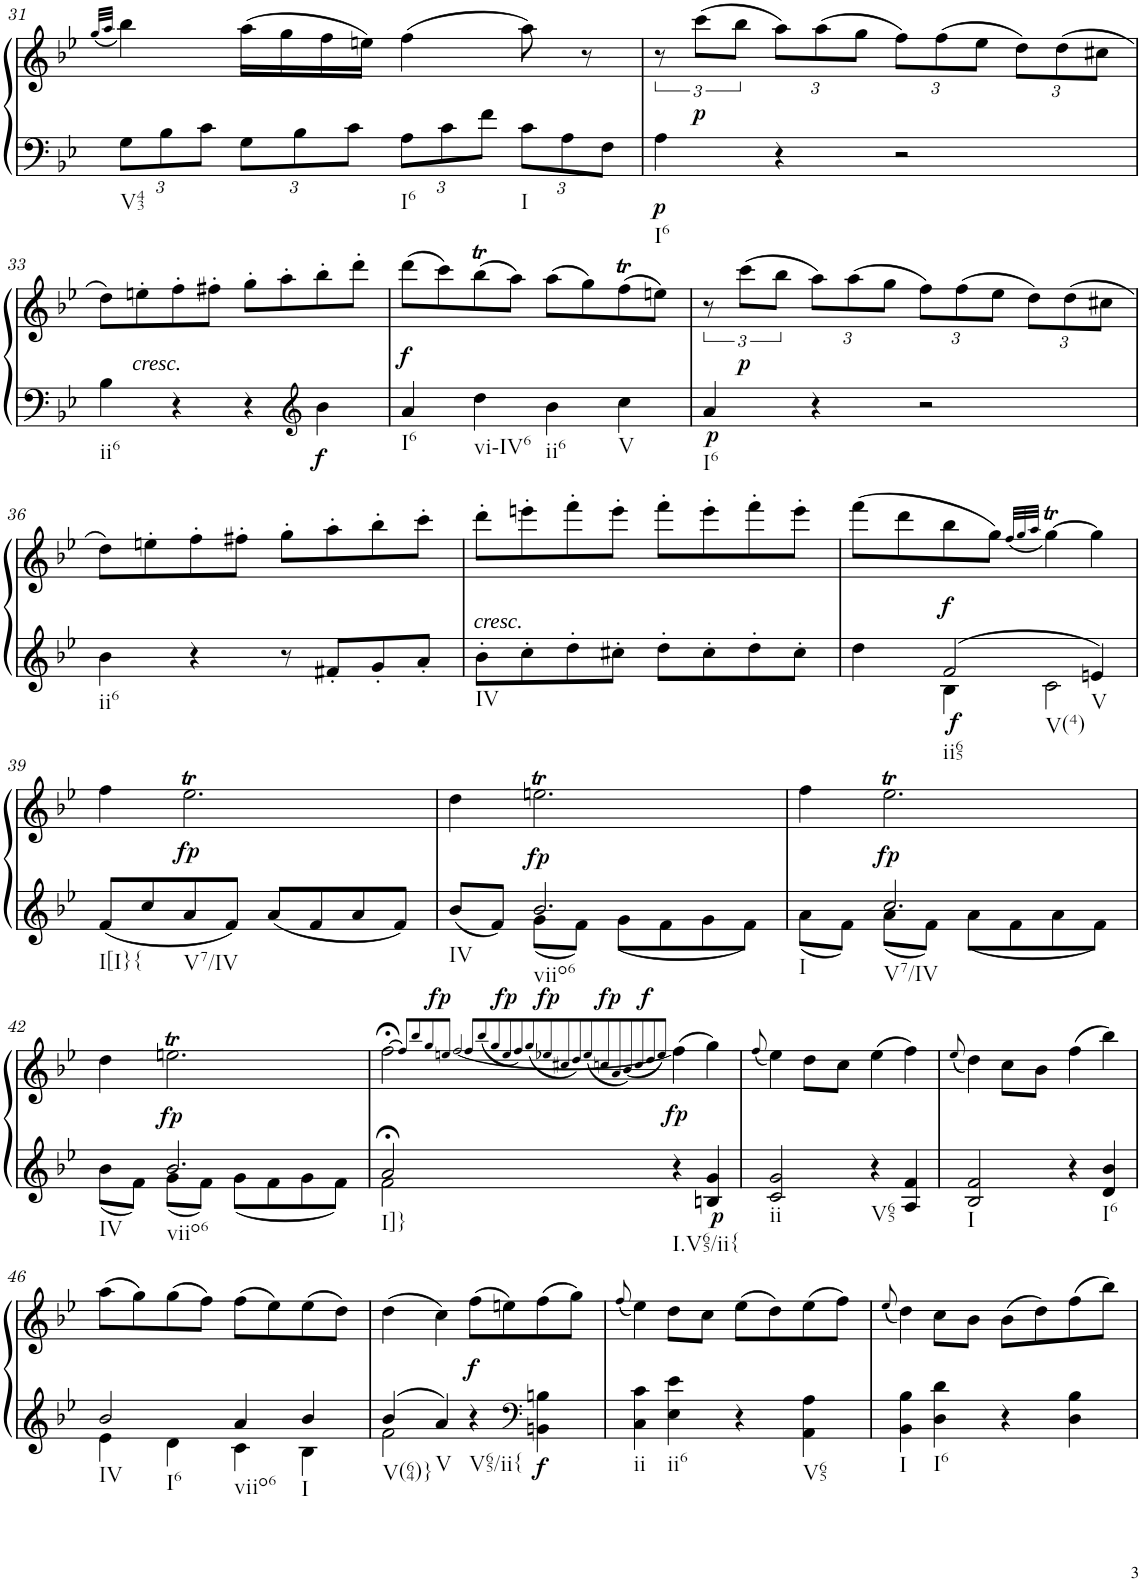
**kern	**kern	**dynam
*part1	*part1	*part1
*staff2	*staff1	*staff1/2
*I"Klavier linke Hand	*	*
!!LO:PB:g=z
*clefF4	*clefG2	*
*k[b-e-]	*k[b-e-]	*
*M2/2	*M2/2	*
*met(c|)	*met(c|)	*
=31	=31	=31
.	(32qgg/LLL	.
.	32qaa/JJJ	.
*Xbrackettup	*	*
!LO:TX:b:t=V43	!	!
12G\L	4bb-\)	.
12B-\	.	.
12c\J	.	.
12G\L	(16aa\LL	.
.	16gg\	.
12B-\	.	.
.	16ff\	.
12c\J	.	.
.	16een\JJ)	.
!LO:TX:b:t=I6	!	!
12A\L	(4ff\	.
12c\	.	.
12f\J	.	.
!LO:TX:b:t=I	!	!
12c\L	8aa\)	.
12A\	.	.
.	8r	.
12F\J	.	.
=32	=32	=32
!LO:TX:b:t=I6	!	!
!	!	!LO:DY:b=2
4A\	12r	p
!	!	!LO:DY:b
.	(12ccc\L	p
.	12bb-\J	.
*	*Xbrackettup	*
4r	12aa\L)	.
.	(12aa\	.
.	12gg\J	.
2r	12ff\L)	.
.	(12ff\	.
.	12ee-\J	.
.	12dd\L)	.
.	(12dd\	.
.	12cc#X\J	.
!!LO:LB:g=z
=33	=33	=33
!LO:TX:b:t=ii6	!	!
4B-\	8dd\L)	.
!	!LO:TX:b:i:t=cresc.	!
.	8een'\	.
4r	8ff'\	.
.	8ff#X'\J	.
4r	8gg'\L	.
.	8aa'\	.
*clefG2	*	*
!	!	!LO:DY:b=2
4b-\	8bb-'\	f
.	8ddd'\J	.
=34	=34	=34
!LO:TX:b:t=I6	!	!
!	!	!LO:DY:b
4a/	(8ddd\L	f
.	8ccc\)	.
!LO:TX:b:t=vi-IV6	!	!
4dd\	(8bb-T\	.
.	8aa\J)	.
!LO:TX:b:t=ii6	!	!
4b-\	(8aa\L	.
.	8gg\)	.
!LO:TX:b:t=V	!	!
4cc\	(8ffT\	.
.	8een\J)	.
=35	=35	=35
*	*brackettup	*
!LO:TX:b:t=I6	!	!
!	!	!LO:DY:b=2
4a/	12r	p
!	!	!LO:DY:b
.	(12ccc\L	p
.	12bb-\J	.
*	*Xbrackettup	*
4r	12aa\L)	.
.	(12aa\	.
.	12gg\J	.
2r	12ff\L)	.
.	(12ff\	.
.	12ee-\J	.
.	12dd\L)	.
.	(12dd\	.
.	12cc#X\J	.
!!LO:LB:g=z
=36	=36	=36
!LO:TX:b:t=ii6	!	!
4b-\	8dd\L)	.
.	8een'\	.
4r	8ff'\	.
.	8ff#X'\J	.
8r	8gg'\L	.
8f#X'/L	8aa'\	.
8g'/	8bb-'\	.
8a'/J	8ccc'\J	.
=37	=37	=37
!	!LO:TX:b:i:t=cresc.	!
!LO:TX:b:t=IV	!	!
8b-'\L	8ddd'\L	.
8cc'\	8eeen'\	.
8dd'\	8fff'\	.
8cc#X'\J	8eee'\J	.
8dd'\L	8fff'\L	.
8cc#'\	8eee'\	.
8dd'\	8fff'\	.
8cc#'\J	8eee'\J	.
=38	=38	=38
*^	*	*
4ryy	4dd\	(8fff\L	.
.	.	8ddd\	.
!LO:TX:b:t=ii65	!	!	!
!LO:TX:b:t=V(4)	!	!	!
!	!	!	!LO:DY:b=2
!	!	!	!LO:DY:n=1:b
2f/	4B-\	8bb-\	f f
.	.	8gg\J)	.
.	.	(32qff/LLL	.
.	.	32qgg/	.
.	.	32qaa/JJJ	.
.	2c\	[4ggT\)	.
!LO:TX:b:t=V	!	!	!
4en/	.	4gg\]	.
*v	*v	*	*
!!LO:LB:g=z
=39	=39	=39
!LO:TX:b:t=I[I}{	!	!
8f/L	4ff\	.
8cc/	.	.
!LO:TX:b:t=V7/IV	!	!
!	!	!LO:DY:b
8a/	2.ee-T\	fp
8f/J	.	.
8a/L	.	.
8f/	.	.
8a/	.	.
8f/J	.	.
=40	=40	=40
*^	*	*
!LO:TX:b:t=IV	!	!	!
4ryy	8b-/L	4dd\	.
.	8f/J	.	.
!LO:TX:b:t=viio6	!	!	!
!	!	!	!LO:DY:b
2.b-/	8g\L	2.eent\	fp
.	8f\J	.	.
.	8g\L	.	.
.	8f\	.	.
.	8g\	.	.
.	8f\J	.	.
=41	=41	=41	=41
!LO:TX:b:t=I	!	!	!
4ryy	8a\L	4ff\	.
.	8f\J	.	.
!LO:TX:b:t=V7/IV	!	!	!
!	!	!	!LO:DY:b
2.cc/	8a\L	2.ee-T\	fp
.	8f\J	.	.
.	8a\L	.	.
.	8f\	.	.
.	8a\	.	.
.	8f\J	.	.
!!LO:LB:g=z
=42	=42	=42	=42
!LO:TX:b:t=IV	!	!	!
4ryy	8b-\L	4dd\	.
.	8f\J	.	.
!LO:TX:b:t=viio6	!	!	!
!	!	!	!LO:DY:b
2.b-/	8g\L	2.eent\	fp
.	8f\J	.	.
.	8g\L	.	.
.	8f\	.	.
.	8g\	.	.
.	8f\J	.	.
=43	=43	=43	=43
!LO:TX:b:t=I]}	!	!	!
2a;</	2f\	[2ff;<\	.
.	.	8qff/L]	.
.	.	8qbb-/	.
.	.	8qgg/	.
.	.	8qeen/J	.
.	.	[<2qff/	.
.	.	8qff/L	.
.	.	(8qbb-/	.
.	.	8qgg/	.
.	.	8qee/	.
.	.	8qff/)	.
.	.	(8qgg/	.
.	.	8qee-X/	.
.	.	8qcc#X/	.
.	.	8qdd/)	.
.	.	(8qee-/	.
.	.	8qccn/	.
.	.	8qa/	.
.	.	(8qb-/)	.
.	.	8qcc/	.
.	.	8qdd/	.
.	.	8qee-/J)	.
!LO:TX:b:t=I.V65/ii{	!	!	!
!	!	!	!LO:DY:b
!	!	!	!LO:DY:n=1:a
!	!	!	!LO:DY:n=2:a
!	!	!	!LO:DY:n=3:a
!	!	!	!LO:DY:n=4:a
!	!	!	!LO:DY:n=5:a
4r	2ryy	(4ff\]	fp fp fp fp fp f
!	!	!	!LO:DY:n=6:b=2
4Bn/ 4g/	.	4gg\)	p
*v	*v	*	*
=44	=44	=44
.	(8qff/	.
!LO:TX:b:t=ii	!	!
2c/ 2g/	4ee-\)	.
.	8dd\L	.
.	8cc\J	.
!LO:TX:b:t=V65	!	!
4r	(4ee-\	.
4A/ 4f/	4ff\)	.
=45	=45	=45
.	(8qee-/	.
!LO:TX:b:t=I	!	!
2B-/ 2f/	4dd\)	.
.	8cc\L	.
.	8b-\J	.
4r	(4ff\	.
!LO:TX:b:t=I6	!	!
4d/ 4b-/	4bb-\)	.
!!LO:LB:g=z
=46	=46	=46
*^	*	*
!LO:TX:b:t=IV	!	!	!
!LO:TX:b:t=I6	!	!	!
2b-/	4e-\	(8aa\L	.
.	.	8gg\)	.
.	4d\	(8gg\	.
.	.	8ff\J)	.
!LO:TX:b:t=viio6	!	!	!
4a/	4c\	(8ff\L	.
.	.	8ee-\)	.
!LO:TX:b:t=I	!	!	!
4b-/	4B-\	(8ee-\	.
.	.	8dd\J)	.
=47	=47	=47	=47
!LO:TX:b:t=V(64)}	!	!	!
4b-/	2f\	(4dd\	.
!LO:TX:b:t=V	!	!	!
4a/	.	4cc\)	.
!LO:TX:b:t=V65/ii{	!	!	!
!	!	!	!LO:DY:b
4r	4ryy	(8ff\L	f
.	.	8een\)	.
*clefF4	*	*	*
!	!	!	!LO:DY:b=2
4BBn\ 4Bn\	4ryy	(8ff\	f
.	.	8gg\J)	.
*v	*v	*	*
=48	=48	=48
.	(8qff/	.
!LO:TX:b:t=ii	!	!
4C\ 4c\	4ee-\)	.
!LO:TX:b:t=ii6	!	!
4E-\ 4e-\	8dd\L	.
.	8cc\J	.
4r	(8ee-\L	.
.	8dd\)	.
!LO:TX:b:t=V65	!	!
4AA\ 4A\	(8ee-\	.
.	8ff\J)	.
=49	=49	=49
.	(8qee-/	.
!LO:TX:b:t=I	!	!
4BB-\ 4B-\	4dd\)	.
!LO:TX:b:t=I6	!	!
4D\ 4d\	8cc\L	.
.	8b-\J	.
4r	(8b-\L	.
.	8dd\)	.
4D\ 4B-\	(8ff\	.
.	8bb-\J)	.
=	=	=
*-	*-	*-
